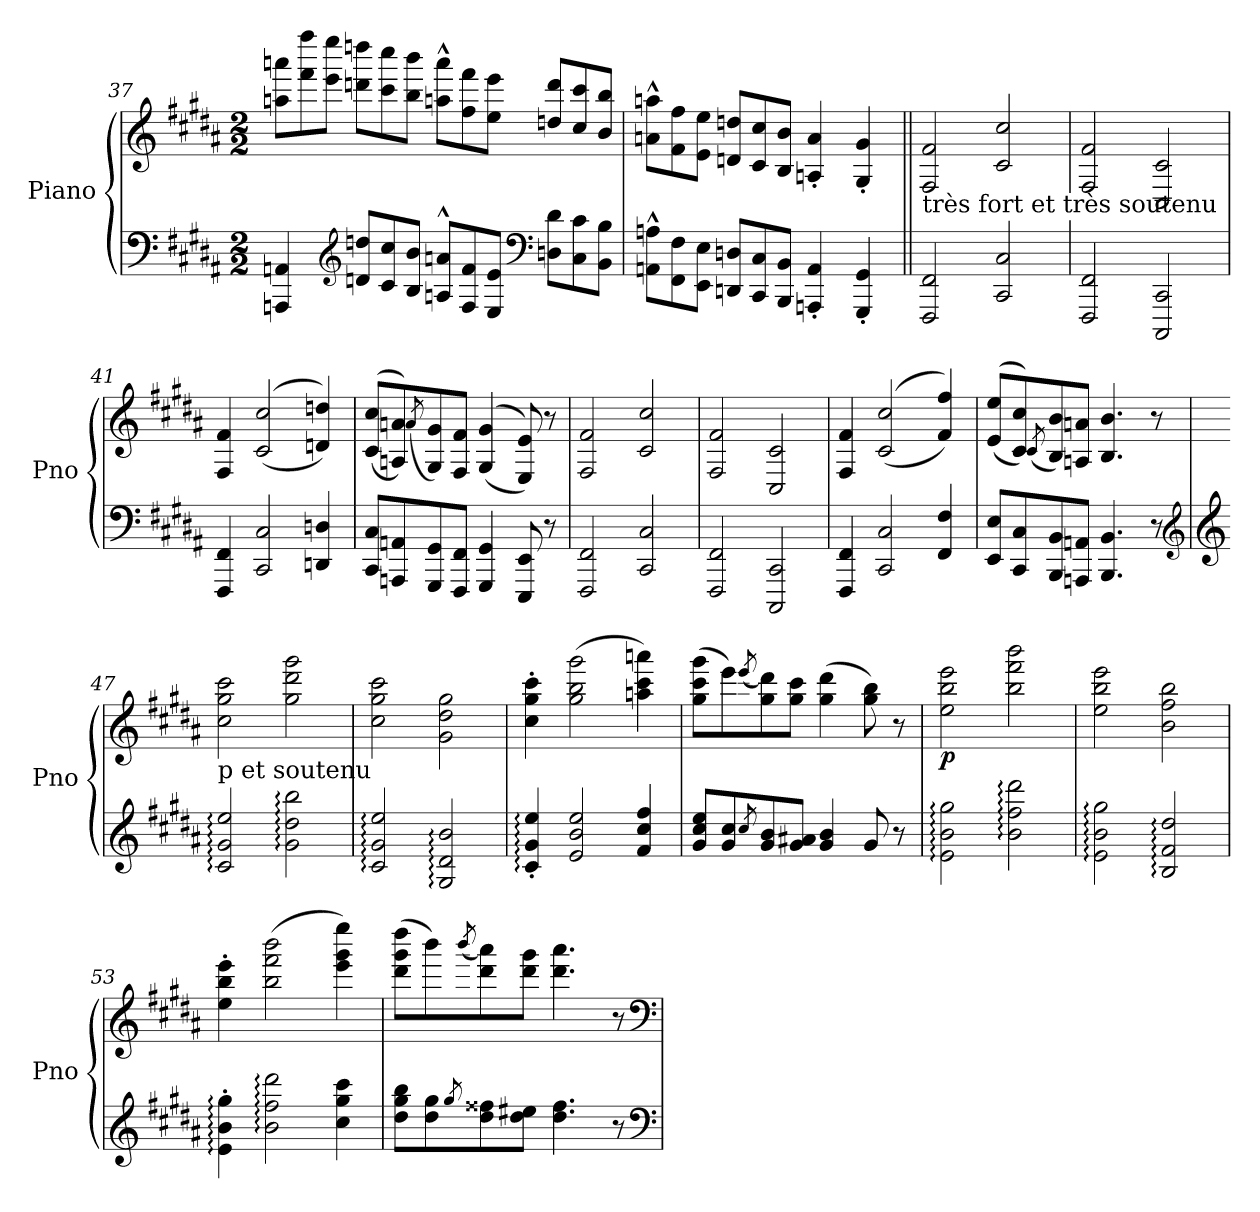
**kern	**kern	**dynam
*part1	*part1	*part1
*staff2	*staff1	*staff1/2
*I"Piano	*	*
*I'Pno	*	*
*clefF4	*clefG2	*
*k[f#c#g#d#a#]	*k[f#c#g#d#a#]	*
*B:	*B:	*
*M2/2	*M2/2	*
*	*Xtuplet	*
=37	=37	=37
4AAAn/ 4AAn/	12aan\ 12aaan\L	.
.	12fff#\ 12ffff#\	.
.	12eee\ 12eeee\J	.
*clefG2	*	*
*Xtuplet	*	*
12dn/ 12ddn/L	12dddn\ 12ddddn\L	.
12c#/ 12cc#/	12ccc#\ 12cccc#\	.
12B/ 12b/J	12bb\ 12bbb\J	.
12An/^^ 12an/^^L	12aan\^^ 12aaa\^^L	.
12F#/ 12f#/	12ff#\ 12fff#\	.
12E/ 12e/J	12ee\ 12eee\J	.
*clefF4	*	*
12Dn\ 12d\L	12ddn/ 12ddd/L	.
12C#\ 12c#\	12cc#/ 12ccc#/	.
12BB\ 12B\J	12b/ 12bb/J	.
!!LO:LB:g=z
=38	=38	=38
12AAn\^^ 12An\^^L	12an\^^ 12aan\^^L	.
12FF#\ 12F#\	12f#\ 12ff#\	.
12EE\ 12E\J	12e\ 12ee\J	.
12DDn/ 12Dn/L	12dn/ 12ddn/L	.
12CC#/ 12C#/	12c#/ 12cc#/	.
12BBB/ 12BB/J	12B/ 12b/J	.
4AAAn/' 4AA/'	4An/' 4a/'	.
4GGG#/' 4GG#/'	4G#/' 4g#/'	.
=39||	=39||	=39||
!	!LO:TX:b:t=très fort et très soutenu	!
2FFF#/ 2FF#/	2F#/ 2f#/	.
2CC#/ 2C#/	2c#/ 2cc#/	.
=40	=40	=40
2FFF#/ 2FF#/	2F#/ 2f#/	.
2CCC#/ 2CC#/	2C#/ 2c#/	.
=41	=41	=41
4FFF#/ 4FF#/	4F#/ 4f#/	.
2CC#/ 2C#/	((2c#/ 2cc#/	.
4DDn/ 4Dn/	4dn/ 4ddn/))	.
!!LO:LB:g=z
=42	=42	=42
8CC#/ 8C#/L	((8c#/ 8cc#/L	.
8AAAn/ 8AAn/	8An/ 8an/))	.
.	(8qa/	.
8GGG#/ 8GG#/	8G#/ 8g#/)	.
8FFF#/ 8FF#/J	8F#/ 8f#/J	.
4GGG#/ 4GG#/	((4G#/ 4g#/	.
8EEE/ 8EE/	8E/ 8e/))	.
8r	8r	.
=43	=43	=43
2FFF#/ 2FF#/	2F#/ 2f#/	.
2CC#/ 2C#/	2c#/ 2cc#/	.
=44	=44	=44
2FFF#/ 2FF#/	2F#/ 2f#/	.
2CCC#/ 2CC#/	2C#/ 2c#/	.
=45	=45	=45
4FFF#/ 4FF#/	4F#/ 4f#/	.
2CC#/ 2C#/	((2c#/ 2cc#/	.
4FF#/ 4F#/	4f#/ 4ff#/))	.
=46	=46	=46
8EE/ 8E/L	((8e/ 8ee/L	.
8CC#/ 8C#/	8c#/ 8cc#/))	.
.	(8qc#/	.
8BBB/ 8BB/	8B/ 8b/)	.
8AAAn/ 8AAn/J	8An/ 8an/J	.
4.BBB/ 4.BB/	4.B/ 4.b/	.
8r	8r	.
*clefG2	*	*
!!LO:PB:g=z
=47	=47	=47
*clefG2	*	*
!	!LO:TX:b:t=p et soutenu	!
2c#/: 2g#/: 2ee/:	2cc#\ 2gg#\ 2ccc#\	.
2g#\: 2dd#\: 2bb\:	2gg#\ 2ddd#\ 2ggg#\	.
=48	=48	=48
2c#/: 2g#/: 2ee/:	2cc#\ 2gg#\ 2ccc#\	.
2G#/: 2d#/: 2b/:	2g#\ 2dd#\ 2gg#\	.
=49	=49	=49
4c#/:' 4g#/:' 4ee/:'	4cc#\' 4gg#\' 4ccc#\'	.
2e/ 2b/ 2ee/	(2gg#\ 2bb\ 2ggg#\	.
4f#/ 4cc#/ 4ff#/	4aan\ 4ccc#\ 4aaan\)	.
=50	=50	=50
8g#/ 8cc#/ 8ee/L	(8gg#\ 8ccc#\ 8ggg#\L	.
8g#/ 8cc#/	8eee\)	.
8qcc#/	(8qeee/	.
8g#/ 8b/	8gg#\ 8ddd#\)	.
8g#/ 8a#X/J	8gg#\ 8ccc#\J	.
4g#/ 4b/	(4gg#\ 4ddd#\	.
8g#/	8gg#\ 8bb\)	.
8r	8r	.
=51	=51	=51
!	!	!LO:DY:b
2e\: 2b\: 2gg#\:	2ee\ 2bb\ 2eee\	p
2b\: 2ff#\: 2ddd#\:	2bb\ 2fff#\ 2bbb\	.
!!LO:LB:g=z
=52	=52	=52
2e\: 2b\: 2gg#\:	2ee\ 2bb\ 2eee\	.
2B/: 2f#/: 2dd#/:	2b\ 2ff#\ 2bb\	.
=53	=53	=53
4e\:' 4b\:' 4gg#\:'	4ee\' 4bb\' 4eee\'	.
2b\: 2ff#\: 2ddd#\:	(2bb\ 2fff#\ 2bbb\	.
4cc#\ 4gg#\ 4ccc#\	4eee\ 4ggg#\ 4eeee\)	.
=54	=54	=54
8dd#\ 8gg#\ 8bb\L	(8ddd#\ 8ggg#\ 8dddd#\L	.
8dd#\ 8gg#\	8bbb\)	.
8qgg#/	(8qbbb/	.
8dd#\ 8ff##X\	8ddd#\ 8aaa#\)	.
8dd#\ 8ee#X\J	8ddd#\ 8ggg#\J	.
4.dd#\ 4.ff##\	4.ddd#\ 4.aaa#\	.
8r	8r	.
*clefF4	*clefF4	*
=	=	=
*-	*-	*-
